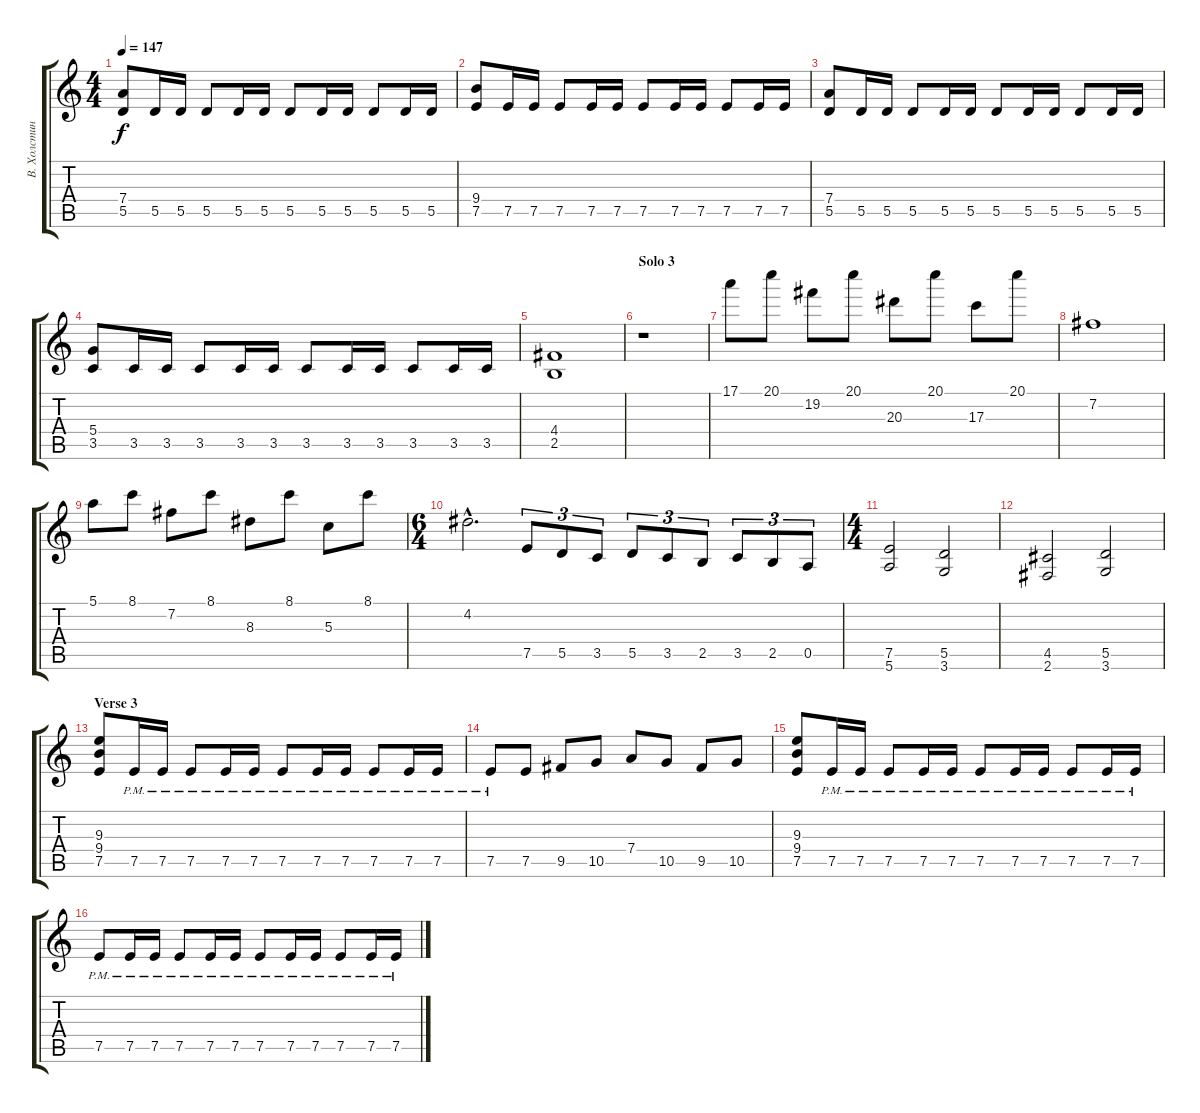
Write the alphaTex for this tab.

\track ("В. Холстинин" "В. Холстин") {instrument overdrivenguitar}
\staff {score tabs}
\tuning (E4 B3 G3 D3 A2 E2) {hide}
\ts (4 4)
\tempo 147
\clef g2
\ks c
(7.4 5.5).8{dy f} 5.5.16 5.5.16 5.5.8 5.5.16 5.5.16 5.5.8 5.5.16 5.5.16 5.5.8 5.5.16 5.5.16 |
(9.4 7.5).8 7.5.16 7.5.16 7.5.8 7.5.16 7.5.16 7.5.8 7.5.16 7.5.16 7.5.8 7.5.16 7.5.16 |
(7.4 5.5).8 5.5.16 5.5.16 5.5.8 5.5.16 5.5.16 5.5.8 5.5.16 5.5.16 5.5.8 5.5.16 5.5.16 |
(5.4 3.5).8 3.5.16 3.5.16 3.5.8 3.5.16 3.5.16 3.5.8 3.5.16 3.5.16 3.5.8 3.5.16 3.5.16 |
(4.4 2.5).1 |
\section ("" "Solo 3")
r.1 |
17.1.8 20.1.8 19.2.8 20.1.8 20.3.8 20.1.8 17.3.8 20.1.8 |
7.2.1 |
5.1.8 8.1.8 7.2.8 8.1.8 8.3.8 8.1.8 5.3.8 8.1.8 |
\ts (6 4)
4.2{hac}.2{d} 7.5.8{tu (3 2)} 5.5.8{tu (3 2)} 3.5.8{tu (3 2)} 5.5.8{tu (3 2)} 3.5.8{tu (3 2)} 2.5.8{tu (3 2)} 3.5.8{tu (3 2)} 2.5.8{tu (3 2)} 0.5.8{tu (3 2)} |
\ts (4 4)
(7.5 5.6).2 (5.5 3.6).2 |
(4.5 2.6).2 (5.5 3.6).2 |
\section ("" "Verse 3")
(9.3 9.4 7.5).8 7.5{pm}.16 7.5{pm}.16 7.5{pm}.8 7.5{pm}.16 7.5{pm}.16 7.5{pm}.8 7.5{pm}.16 7.5{pm}.16 7.5{pm}.8 7.5{pm}.16 7.5{pm}.16 |
7.5{pm}.8 7.5.8 9.5.8 10.5.8 7.4.8 10.5.8 9.5.8 10.5.8 |
(9.3 9.4 7.5).8 7.5{pm}.16 7.5{pm}.16 7.5{pm}.8 7.5{pm}.16 7.5{pm}.16 7.5{pm}.8 7.5{pm}.16 7.5{pm}.16 7.5{pm}.8 7.5{pm}.16 7.5{pm}.16 |
7.5{pm}.8 7.5{pm}.16 7.5{pm}.16 7.5{pm}.8 7.5{pm}.16 7.5{pm}.16 7.5{pm}.8 7.5{pm}.16 7.5{pm}.16 7.5{pm}.8 7.5{pm}.16 7.5{pm}.16
